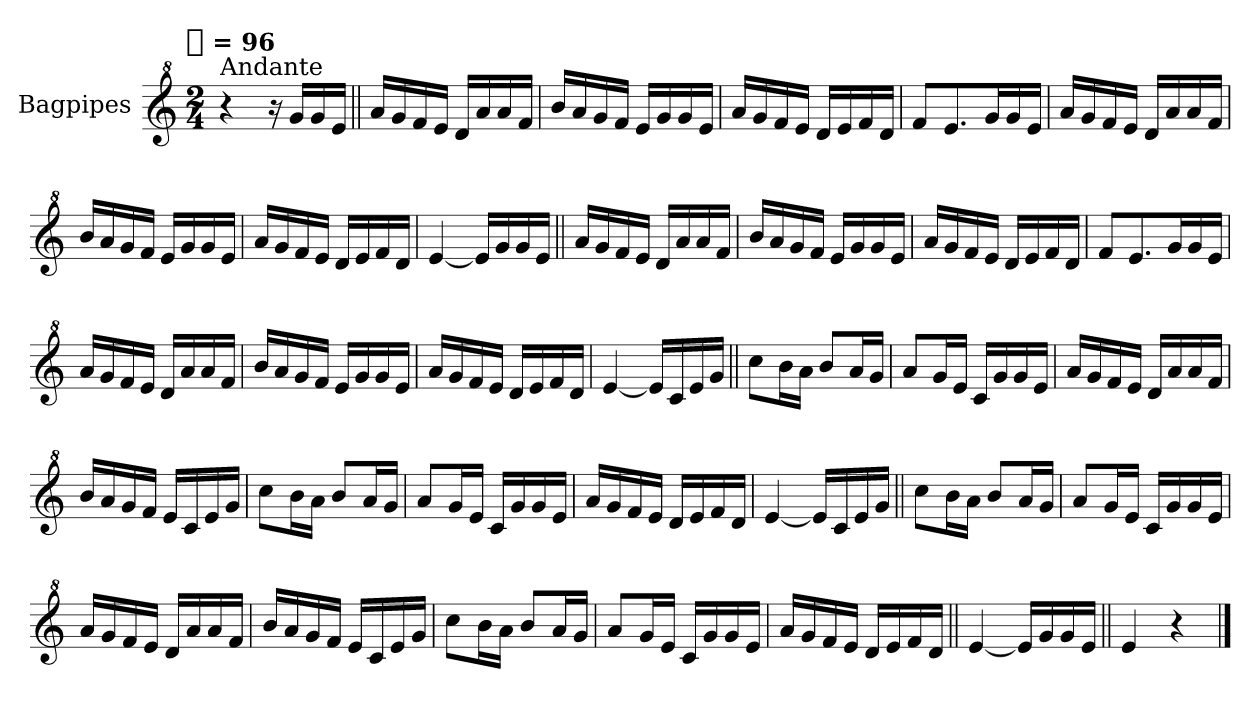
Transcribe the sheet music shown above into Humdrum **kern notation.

**kern
*part1
*staff1
*I"Bagpipes
*I'Bag
*clefG^2
*k[]
!!LO:TX:omd:t=[quarter] = 96
*M2/4
*MM96
=1
!LO:TX:a:t=Andante
4r
16r
16ggLL
16gg
16eeJJ
=||
16aaLL
16gg
16ff
16eeJJ
16ddLL
16aa
16aa
16ffJJ
=
16bbLL
16aa
16gg
16ffJJ
16eeLL
16gg
16gg
16eeJJ
=
16aaLL
16gg
16ff
16eeJJ
16ddLL
16ee
16ff
16ddJJ
=
8ffL
8.ee
16ggL
16gg
16eeJJ
=
16aaLL
16gg
16ff
16eeJJ
16ddLL
16aa
16aa
16ffJJ
=
16bbLL
16aa
16gg
16ffJJ
16eeLL
16gg
16gg
16eeJJ
=
16aaLL
16gg
16ff
16eeJJ
16ddLL
16ee
16ff
16ddJJ
=
[4ee
16eeLL]
16gg
16gg
16eeJJ
=||
16aaLL
16gg
16ff
16eeJJ
16ddLL
16aa
16aa
16ffJJ
=
16bbLL
16aa
16gg
16ffJJ
16eeLL
16gg
16gg
16eeJJ
=
16aaLL
16gg
16ff
16eeJJ
16ddLL
16ee
16ff
16ddJJ
=
8ffL
8.ee
16ggL
16gg
16eeJJ
=
16aaLL
16gg
16ff
16eeJJ
16ddLL
16aa
16aa
16ffJJ
=
16bbLL
16aa
16gg
16ffJJ
16eeLL
16gg
16gg
16eeJJ
=
16aaLL
16gg
16ff
16eeJJ
16ddLL
16ee
16ff
16ddJJ
=
[4ee
16eeLL]
16cc
16ee
16ggJJ
=||
8cccL
16bbL
16aaJJ
8bbL
16aaL
16ggJJ
=
8aaL
16ggL
16eeJJ
16ccLL
16gg
16gg
16eeJJ
=
16aaLL
16gg
16ff
16eeJJ
16ddLL
16aa
16aa
16ffJJ
=
16bbLL
16aa
16gg
16ffJJ
16eeLL
16cc
16ee
16ggJJ
=
8cccL
16bbL
16aaJJ
8bbL
16aaL
16ggJJ
=
8aaL
16ggL
16eeJJ
16ccLL
16gg
16gg
16eeJJ
=
16aaLL
16gg
16ff
16eeJJ
16ddLL
16ee
16ff
16ddJJ
=
[4ee
16eeLL]
16cc
16ee
16ggJJ
=||
8cccL
16bbL
16aaJJ
8bbL
16aaL
16ggJJ
=
8aaL
16ggL
16eeJJ
16ccLL
16gg
16gg
16eeJJ
=
16aaLL
16gg
16ff
16eeJJ
16ddLL
16aa
16aa
16ffJJ
=
16bbLL
16aa
16gg
16ffJJ
16eeLL
16cc
16ee
16ggJJ
=
8cccL
16bbL
16aaJJ
8bbL
16aaL
16ggJJ
=
8aaL
16ggL
16eeJJ
16ccLL
16gg
16gg
16eeJJ
=
16aaLL
16gg
16ff
16eeJJ
16ddLL
16ee
16ff
16ddJJ
=||
[4ee
16eeLL]
16gg
16gg
16eeJJ
=||
4ee
4r
==
*-
